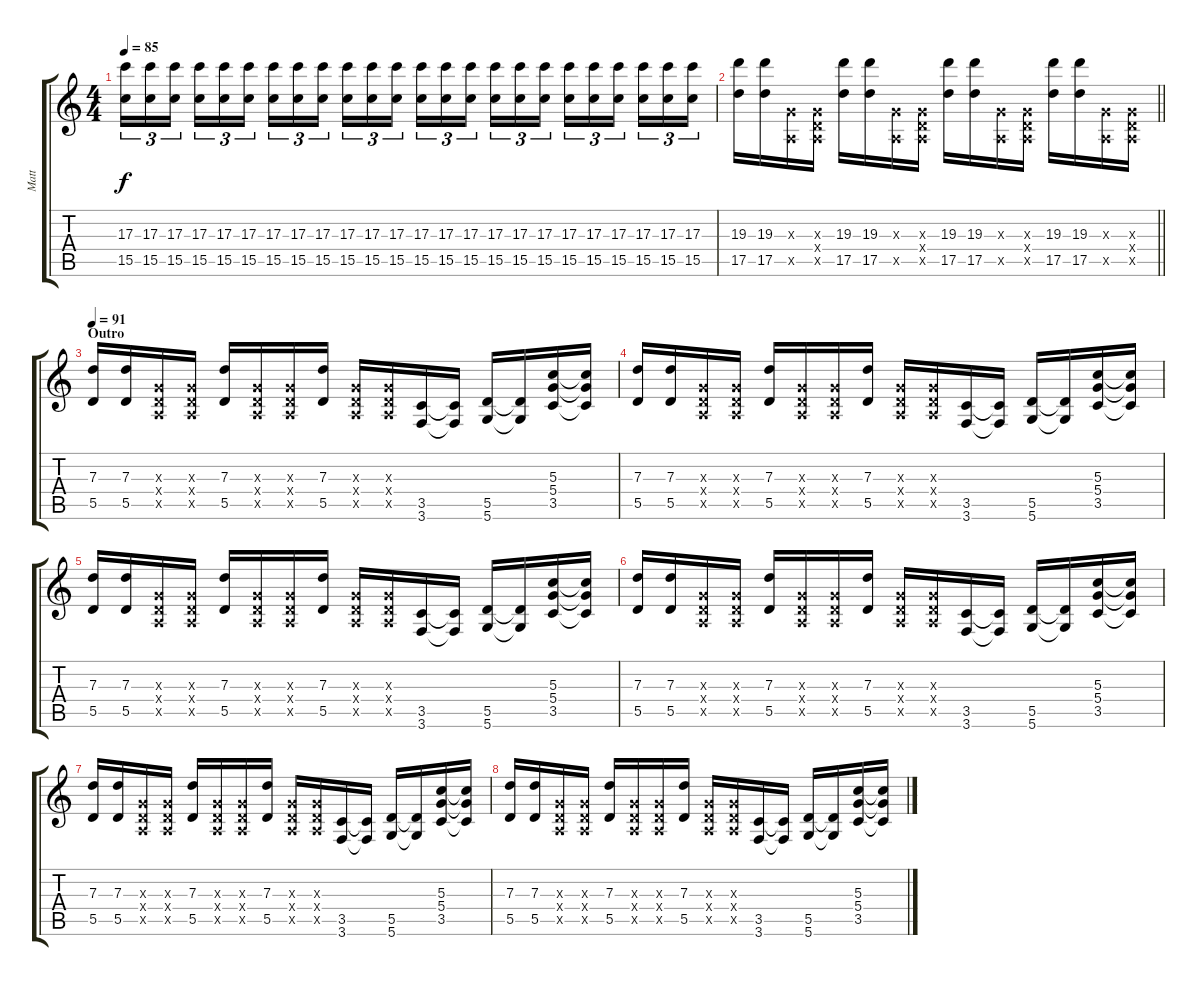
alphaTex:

\track ("Matt" "Matt") {instrument overdrivenguitar}
\staff {score tabs}
\tuning (E4 B3 G3 D3 A2 D2) {hide}
\ts (4 4)
\tempo 85
\clef g2
\ks c
(17.3 15.5).16{tu (3 2) dy f} (17.3 15.5).16{tu (3 2)} (17.3 15.5).16{tu (3 2) beam splitsecondary} (17.3 15.5).16{tu (3 2)} (17.3 15.5).16{tu (3 2)} (17.3 15.5).16{tu (3 2)} (17.3 15.5).16{tu (3 2)} (17.3 15.5).16{tu (3 2)} (17.3 15.5).16{tu (3 2) beam splitsecondary} (17.3 15.5).16{tu (3 2)} (17.3 15.5).16{tu (3 2)} (17.3 15.5).16{tu (3 2)} (17.3 15.5).16{tu (3 2)} (17.3 15.5).16{tu (3 2)} (17.3 15.5).16{tu (3 2) beam splitsecondary} (17.3 15.5).16{tu (3 2)} (17.3 15.5).16{tu (3 2)} (17.3 15.5).16{tu (3 2)} (17.3 15.5).16{tu (3 2)} (17.3 15.5).16{tu (3 2)} (17.3 15.5).16{tu (3 2) beam splitsecondary} (17.3 15.5).16{tu (3 2)} (17.3 15.5).16{tu (3 2)} (17.3 15.5).16{tu (3 2)} |
\barLineRight lightlight
(19.3 17.5).16 (19.3 17.5).16 (0.3{x} 0.5{x}).16 (0.3{x} 0.4{x} 0.5{x}).16 (19.3 17.5).16 (19.3 17.5).16 (0.3{x} 0.5{x}).16 (0.3{x} 0.4{x} 0.5{x}).16 (19.3 17.5).16 (19.3 17.5).16 (0.3{x} 0.5{x}).16 (0.3{x} 0.4{x} 0.5{x}).16 (19.3 17.5).16 (19.3 17.5).16 (0.3{x} 0.5{x}).16 (0.3{x} 0.4{x} 0.5{x}).16 |
\section ("" "Outro")
\tempo 91
(7.3 5.5).16 (7.3 5.5).16 (0.3{x} 0.4{x} 0.5{x}).16 (0.3{x} 0.4{x} 0.5{x}).16 (7.3 5.5).16 (0.3{x} 0.4{x} 0.5{x}).16 (0.3{x} 0.4{x} 0.5{x}).16 (7.3 5.5).16 (0.3{x} 0.4{x} 0.5{x}).16 (0.3{x} 0.4{x} 0.5{x}).16 (3.5 3.6).16 (3.5{t} 3.6{t}).16 (5.5 5.6).16 (5.5{t} 5.6{t}).16 (5.3 5.4 3.5).16 (5.3{t} 5.4{t} 3.5{t}).16 |
(7.3 5.5).16 (7.3 5.5).16 (0.3{x} 0.4{x} 0.5{x}).16 (0.3{x} 0.4{x} 0.5{x}).16 (7.3 5.5).16 (0.3{x} 0.4{x} 0.5{x}).16 (0.3{x} 0.4{x} 0.5{x}).16 (7.3 5.5).16 (0.3{x} 0.4{x} 0.5{x}).16 (0.3{x} 0.4{x} 0.5{x}).16 (3.5 3.6).16 (3.5{t} 3.6{t}).16 (5.5 5.6).16 (5.5{t} 5.6{t}).16 (5.3 5.4 3.5).16 (5.3{t} 5.4{t} 3.5{t}).16 |
(7.3 5.5).16 (7.3 5.5).16 (0.3{x} 0.4{x} 0.5{x}).16 (0.3{x} 0.4{x} 0.5{x}).16 (7.3 5.5).16 (0.3{x} 0.4{x} 0.5{x}).16 (0.3{x} 0.4{x} 0.5{x}).16 (7.3 5.5).16 (0.3{x} 0.4{x} 0.5{x}).16 (0.3{x} 0.4{x} 0.5{x}).16 (3.5 3.6).16 (3.5{t} 3.6{t}).16 (5.5 5.6).16 (5.5{t} 5.6{t}).16 (5.3 5.4 3.5).16 (5.3{t} 5.4{t} 3.5{t}).16 |
(7.3 5.5).16 (7.3 5.5).16 (0.3{x} 0.4{x} 0.5{x}).16 (0.3{x} 0.4{x} 0.5{x}).16 (7.3 5.5).16 (0.3{x} 0.4{x} 0.5{x}).16 (0.3{x} 0.4{x} 0.5{x}).16 (7.3 5.5).16 (0.3{x} 0.4{x} 0.5{x}).16 (0.3{x} 0.4{x} 0.5{x}).16 (3.5 3.6).16 (3.5{t} 3.6{t}).16 (5.5 5.6).16 (5.5{t} 5.6{t}).16 (5.3 5.4 3.5).16 (5.3{t} 5.4{t} 3.5{t}).16 |
(7.3 5.5).16 (7.3 5.5).16 (0.3{x} 0.4{x} 0.5{x}).16 (0.3{x} 0.4{x} 0.5{x}).16 (7.3 5.5).16 (0.3{x} 0.4{x} 0.5{x}).16 (0.3{x} 0.4{x} 0.5{x}).16 (7.3 5.5).16 (0.3{x} 0.4{x} 0.5{x}).16 (0.3{x} 0.4{x} 0.5{x}).16 (3.5 3.6).16 (3.5{t} 3.6{t}).16 (5.5 5.6).16 (5.5{t} 5.6{t}).16 (5.3 5.4 3.5).16 (5.3{t} 5.4{t} 3.5{t}).16 |
(7.3 5.5).16 (7.3 5.5).16 (0.3{x} 0.4{x} 0.5{x}).16 (0.3{x} 0.4{x} 0.5{x}).16 (7.3 5.5).16 (0.3{x} 0.4{x} 0.5{x}).16 (0.3{x} 0.4{x} 0.5{x}).16 (7.3 5.5).16 (0.3{x} 0.4{x} 0.5{x}).16 (0.3{x} 0.4{x} 0.5{x}).16 (3.5 3.6).16 (3.5{t} 3.6{t}).16 (5.5 5.6).16 (5.5{t} 5.6{t}).16 (5.3 5.4 3.5).16 (5.3{t} 5.4{t} 3.5{t}).16
